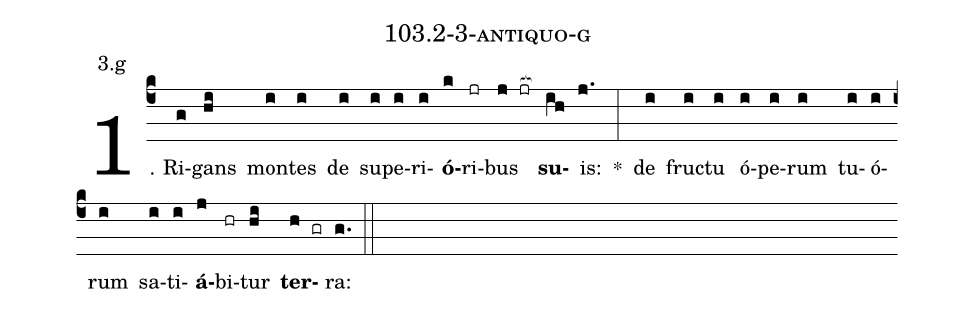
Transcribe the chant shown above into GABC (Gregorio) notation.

name: 103.2-3-antiquo-g;
annotation: 3.g;
%%
(c4)1. Ri(g)gans(hi) mon(i)tes(i) de(i) su(i)pe(i)ri(i)<b>ó</b>(k)ri(jr)bus(j jr[ocb:1{]) <b>su</b>(ih[ocb:0}])is:(j.) *(:) de(i) fruc(i)tu(i) ó(i)pe(i)rum(i) tu(i)ó(i)rum(i) sa(i)ti(i)<b>á</b>(j)bi(hr)tur(hi) <b>ter</b>(h gr)ra:(g.) (::)


%E(i) u(i) o(j) u(hi) a(h) e.(g.) (::)
